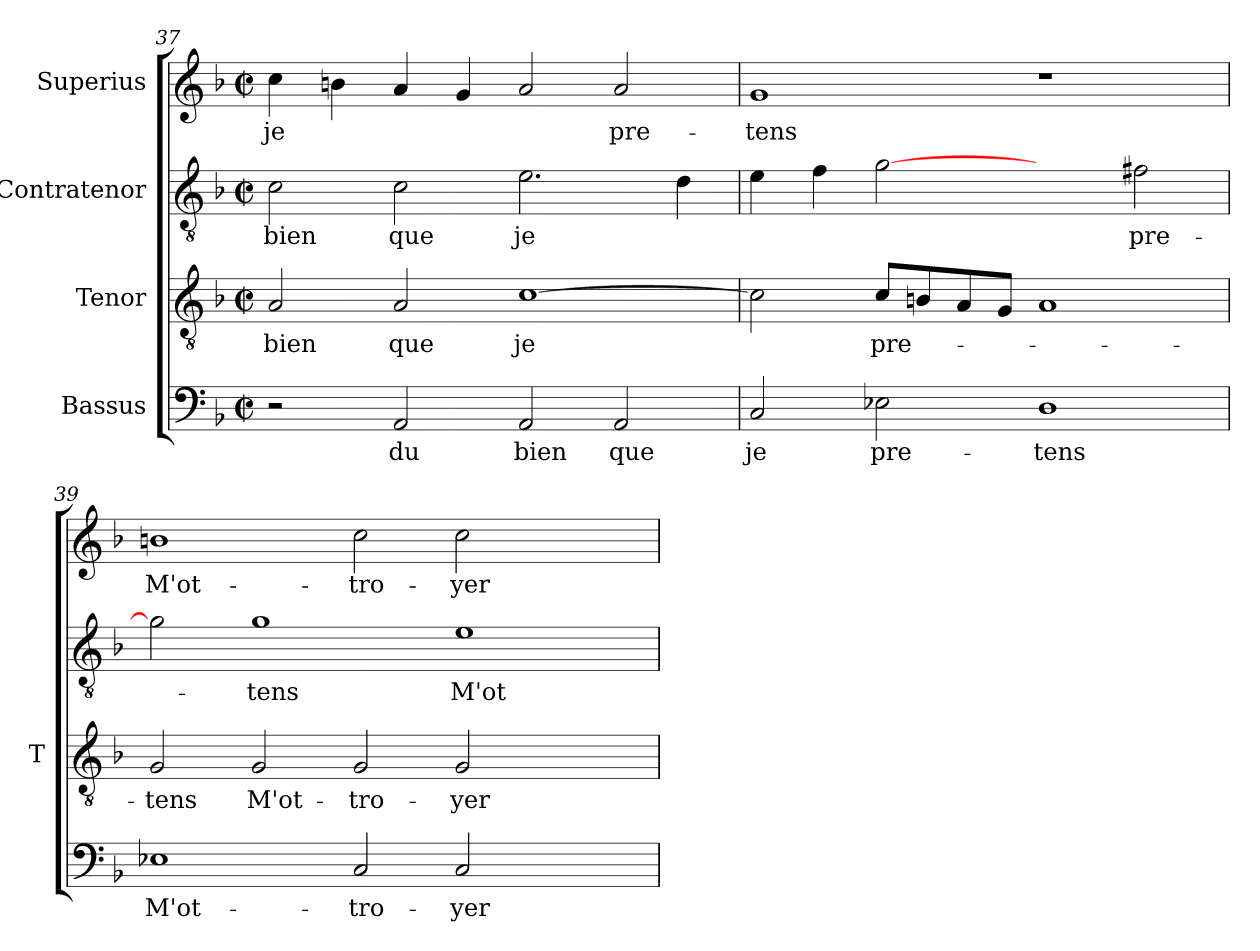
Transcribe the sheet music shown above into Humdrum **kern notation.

**kern	**text	**kern	**text	**kern	**text	**kern	**text
*part4	*part4	*part3	*part3	*part2	*part2	*part1	*part1
*staff4	*staff4	*staff3	*staff3	*staff2	*staff2	*staff1	*staff1
*I"Bassus	*	*I"Tenor	*	*I"Contratenor	*	*I"Superius	*
*	*	*I'T	*	*	*	*	*
*clefF4	*	*clefGv2	*	*clefGv2	*	*clefG2	*
*k[b-]	*	*k[b-]	*	*k[b-]	*	*k[b-]	*
*F:	*	*F:	*	*F:	*	*F:	*
*M2/2	*	*M2/2	*	*M2/2	*	*M2/2	*
*met(c|)	*	*met(c|)	*	*met(c|)	*	*met(c|)	*
=37	=37	=37	=37	=37	=37	=37	=37
2r	.	2A	-bien	2c	-bien	4cc	-je
.	.	.	.	.	.	4bn	.
2AA	-du	2A	-que	2c	-que	4a	.
.	.	.	.	.	.	4g	.
2AA	-bien	[1c	-je	2.e	-je	2a	.
2AA	-que	.	.	.	.	2a	pre-
.	.	.	.	4d	.	.	.
=38	=38	=38	=38	=38	=38	=38	=38
2C	-je	2c]	.	4e	.	1g	-tens
.	.	.	.	4f	.	.	.
2E-X	pre-	8cL	pre-	[2g	.	.	.
.	.	8Bn	.	.	.	.	.
.	.	8A	.	.	.	.	.
.	.	8GJ	.	.	.	.	.
1D	-tens	1A	.	2ryy	.	1r	.
.	.	.	.	2f#X	pre-	.	.
=39	=39	=39	=39	=39	=39	=39	=39
1E-X	M'ot-	2G	-tens	2g]	.	1bn	M'ot-
.	.	2G	M'ot-	1g	-tens	.	.
2C	tro-	2G	tro-	.	.	2cc	tro-
2C	-yer	2G	-yer	1e	M'ot-	2cc	-yer
2ryy	.	2ryy	.	.	.	2ryy	.
=	=	=	=	=	=	=	=
*-	*-	*-	*-	*-	*-	*-	*-
